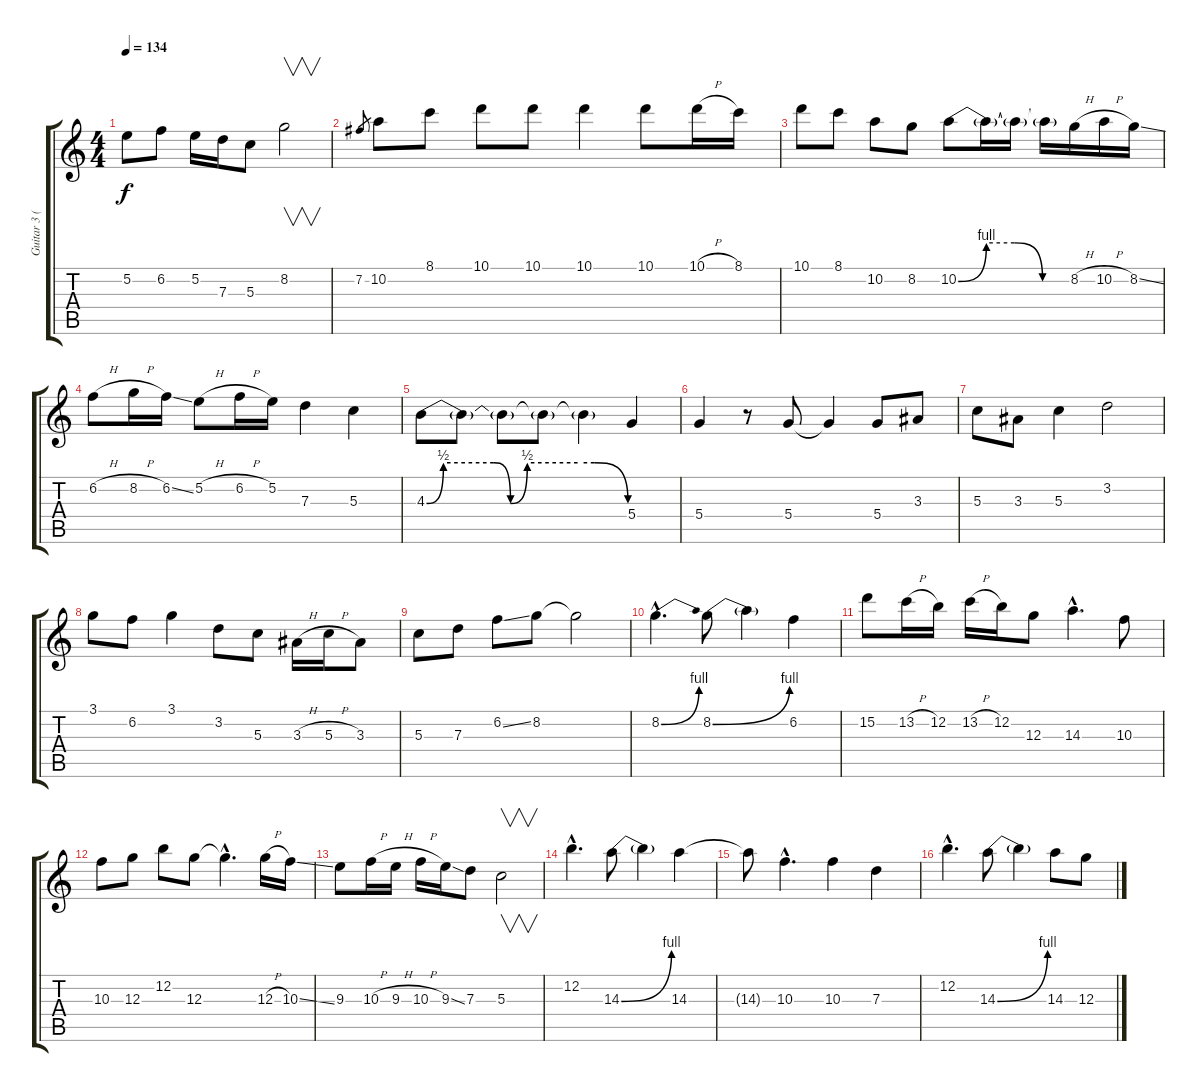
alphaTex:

\track ("Guitar 3 (wah-wah)" "Guitar 3 (") {instrument overdrivenguitar}
\staff {score tabs}
\tuning (E4 B3 G3 D3 G2 D2) {hide}
\ts (4 4)
\tempo 134
\clef g2
\ks c
5.2.8{dy f} 6.2.8 5.2.16 7.3.16 5.3.8 8.2.2{v} |
7.2.8{gr} 10.2.8 8.1.8 10.1.8 10.1.8 10.1.4 10.1.8 10.1{h}.16 8.1.16 |
10.1.8 8.1.8 10.2.8 8.2.8 10.2{be (custom 0 0 15 4 30 4 45 0 60 0)}.8 10.2{t}.16 10.2{t}.16 10.2{t}.16 8.2{h}.16 10.2{h}.16 8.2{ss}.16 |
6.2{h}.8 8.2{h}.16 6.2{ss}.16 5.2{h}.8 6.2{h}.16 5.2.16 7.3.4 5.3.4 |
4.3{be (custom 0 0 5 2 20 2 25 0 30 2 45 2 50 2 60 0)}.8 4.3{t}.8 4.3{t}.8 4.3{t}.8 4.3{t}.4 5.4.4 |
5.4.4 r.8 5.4.8 5.4{t}.4 5.4.8 3.3.8 |
5.3.8 3.3.8 5.3.4 3.2.2 |
3.1.8 6.2.8 3.1.4 3.2.8 5.3.8 3.3{h}.16 5.3{h}.16 3.3.8 |
5.3.8 7.3.8 6.2{ss}.8 8.2.8 8.2{t}.2 |
8.2{be (bend 0 0 60 4) hac}.4{d} 8.2{be (bend 0 0 60 4)}.8 8.2{t}.4 6.2.4 |
15.2.8 13.2{h}.16 12.2.16 13.2{h}.16 12.2.16 12.3.8 14.3{hac}.4{d} 10.3.8 |
10.3.8 12.3.8 12.2.8 12.3.8 12.3{hac t}.4{d} 12.3{h}.16 10.3{ss}.16 |
9.3.8 10.3{h}.16 9.3{h}.16 10.3{h}.16 9.3{ss}.16 7.3.8 5.3.2{v} |
12.2{hac}.4{d} 14.3{be (bend 0 0 60 4)}.8 14.3{t}.4 14.3.4 |
14.3{t}.8 10.3{hac}.4{d} 10.3.4 7.3.4 |
12.2{hac}.4{d} 14.3{be (bend 0 0 60 4)}.8 14.3{t}.4 14.3.8 12.3.8
